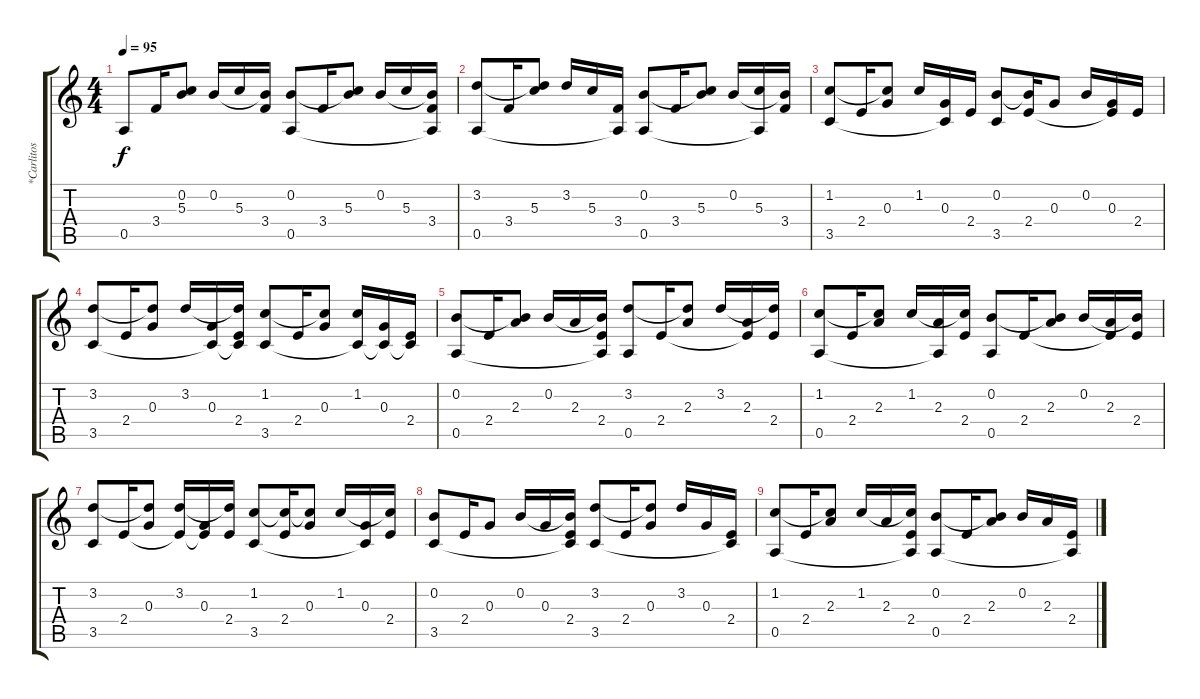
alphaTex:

\track ("*Carlitos" "*Carlitos") {instrument acousticguitarsteel}
\staff {score tabs}
\tuning (E4 B3 G3 D3 A2 E2) {hide}
\ts (4 4)
\tempo 95
\clef g2
\ks c
0.5.8{dy f} 3.4.16 (0.2{t} 5.3).8 0.2.16 5.3.16 (0.2{t} 3.4).16 (0.2 0.5).8 3.4.16 (0.2{t} 5.3).8 0.2.16 5.3.16 (0.2{t} 3.4 0.5{t}).16 |
(3.2 0.5).8 3.4.16 (3.2{t} 5.3).8 3.2.16 5.3.16 (3.4 0.5{t}).16 (0.2 0.5).8 3.4.16 (0.2{t} 5.3).8 0.2.16 (5.3 0.5{t}).16 (0.2{t} 3.4).16 |
(1.2 3.5).8 2.4.16 (1.2{t} 0.3).8 1.2.16 (0.3 3.5{t}).16 2.4.16 (0.2 3.5).8 (0.2{t} 2.4).16 0.3.8 0.2.16 (0.3 2.4{t}).16 2.4.16 |
(3.2 3.5).8 2.4.16 (3.2{t} 0.3).8 3.2.16 (0.3 3.5{t}).16 (3.2{t} 2.4 3.5{t}).16 (1.2 3.5).8 2.4.16 (1.2{t} 0.3).8 (1.2 3.5{t}).16 (0.3 3.5{t}).16 (2.4 3.5{t}).16 |
(0.2 0.5).8 2.4.16 (0.2{t} 2.3).8 0.2.16 2.3.16 (0.2{t} 2.4 0.5{t}).16 (3.2 0.5).8 2.4.16 (3.2{t} 2.3).8 3.2.16 (2.3 2.4{t}).16 (3.2{t} 2.4).16 |
(1.2 0.5).8{volume 9} 2.4.16 (1.2{t} 2.3).8 1.2.16 (2.3 0.5{t}).16 (1.2{t} 2.4).16 (0.2 0.5).8{volume 8} 2.4.16 (0.2{t} 2.3).8 0.2.16 (2.3 2.4{t}).16 (0.2{t} 2.4).16 |
(3.2 3.5).8{volume 6} 2.4.16 (3.2{t} 0.3).8 (3.2 2.4{t}).16 (0.3 2.4{t}).16 (3.2{t} 2.4).16 (1.2 3.5).8{volume 5} (1.2{t} 2.4).16 (1.2{t} 0.3).8 1.2.16 (0.3 3.5{t}).16 (1.2{t} 2.4).16 |
(0.2 3.5).8{volume 4} 2.4.16 0.3.8 0.2.16 0.3.16 (0.2{t} 2.4 3.5{t}).16 (3.2 3.5).8{volume 3} 2.4.16 (3.2{t} 0.3).8 3.2.16 0.3.16 (2.4 3.5{t}).16 |
(1.2 0.5).8{volume 2} 2.4.16 (1.2{t} 2.3).8 1.2.16 2.3.16 (1.2{t} 2.4 0.5{t}).16 (0.2 0.5).8{volume 1} 2.4.16 (0.2{t} 2.3).8 0.2.16 2.3.16 (2.4 0.5{t}).16
